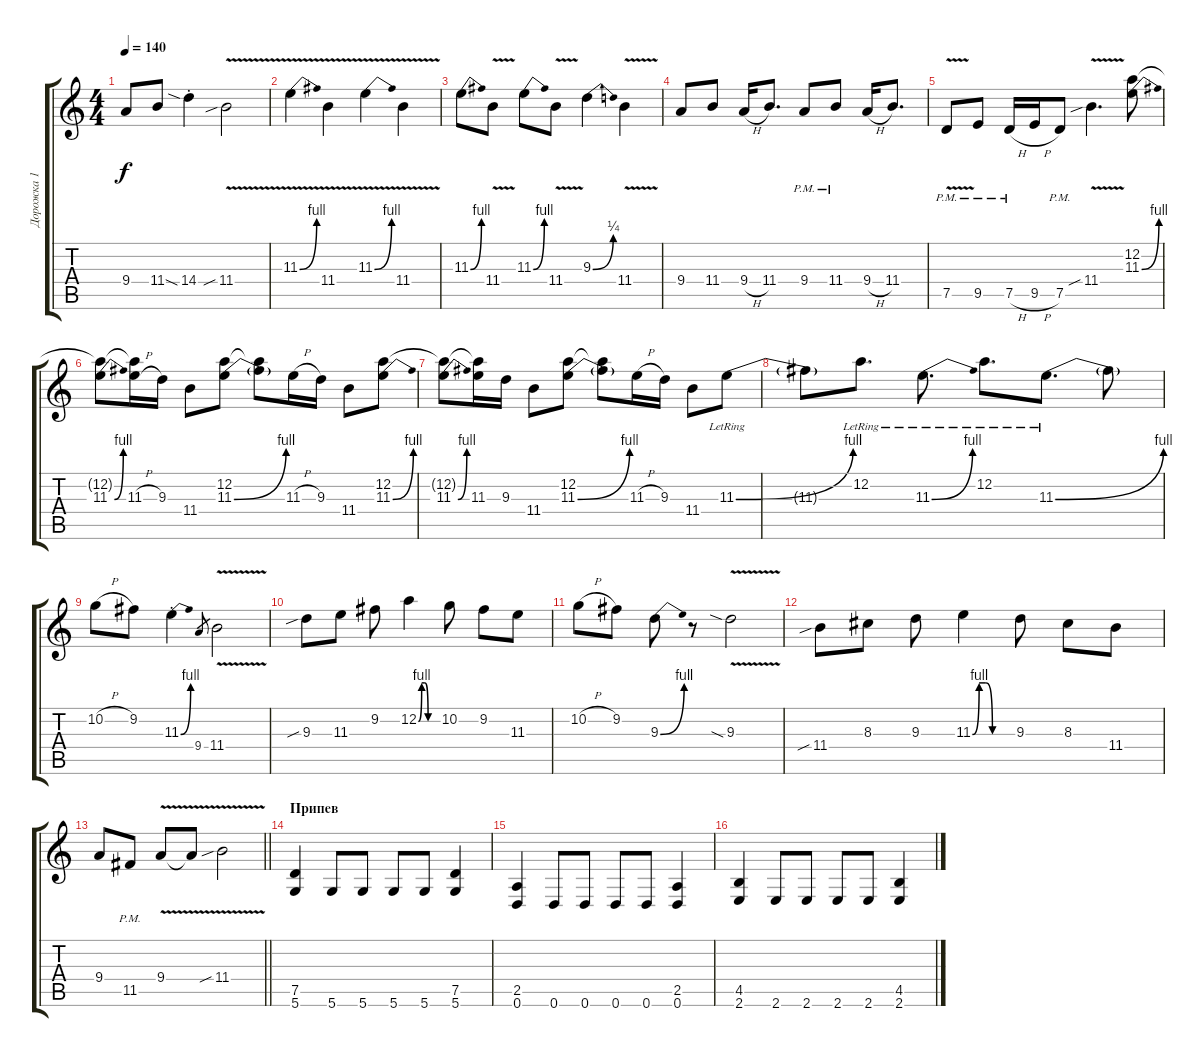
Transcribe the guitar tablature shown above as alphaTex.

\track ("Дорожка 1" "Дорожка 1") {instrument acousticguitarsteel}
\staff {score tabs}
\tuning (D4 A3 F3 C3 G2 D2) {hide}
\ts (4 4)
\tempo 140
\clef g2
\ks c
9.4.8{dy f} 11.4.8 14.4{sia st}.4 11.4{v sib}.2 |
11.3{be (bend 0 0 60 4) v}.4 11.4{v}.4 11.3{be (bend 0 0 60 4) v}.4 11.4{v}.4 |
11.3{be (bend 0 0 60 4)}.8 11.4{v}.8 11.3{be (bend 0 0 60 4)}.8 11.4{v}.8 9.3{be (bend 0 0 60 1)}.4 11.4{v}.4 |
9.4.8 11.4.8 9.4{h}.16 11.4.8{d} 9.4{pm}.8 11.4{pm}.8 9.4{h}.16 11.4.8{d} |
7.5{v pm}.8 9.5{pm}.8 7.5{h pm}.16 9.5{h}.16 7.5{pm}.8 11.4{v sib}.4{d} (12.2 11.3{be (bend 0 0 60 4)}).8 |
(12.2{t} 11.3{be (bend 0 0 60 4)}).8 (12.2{t} 11.3{h}).16 9.3.16 11.4.8 (12.2 11.3{be (bend 0 0 60 4)}).8 (12.2{t} 11.3{t}).8 11.3{h}.16 9.3.16 11.4.8 (12.2 11.3{be (bend 0 0 60 4)}).8 |
(12.2{t} 11.3{be (bend 0 0 60 4)}).8 (12.2{t} 11.3).16 9.3.16 11.4.8 (12.2 11.3{be (bend 0 0 60 4)}).8 (12.2{t} 11.3{t}).8 11.3{h}.16 9.3.16 11.4.8 11.3{be (bend 0 0 60 4) lr}.8 |
11.3{t}.8 12.2{lr}.8{d} 11.3{be (bend 0 0 60 4) lr}.8{d} 12.2{lr}.8{d} 11.3{be (bend 0 0 60 4) lr}.8{d} 11.3{t}.8 |
10.2{h}.8 9.2.8 11.3{be (bend 0 0 60 4) st}.4 9.4.8{gr} 11.4{v}.2 |
9.3{sib}.8 11.3.8 9.2.8 12.2{be (custom 0 0 10 4 20 4 30 0 60 0)}.4 10.2.8 9.2.8 11.3.8 |
10.2{h}.8 9.2.8 9.3{be (bend 0 0 60 4)}.8 r.8 9.3{v sia}.2 |
11.4{sib}.8 8.3.8 9.3.8 11.3{be (custom 0 0 10 4 20 4 30 0 60 0)}.4 9.3.8 8.3.8 11.4.8 |
\barLineRight lightlight
9.4.8 11.5{pm}.8 9.4{v}.8 9.4{t}.8 11.4{v sib}.2 |
\section ("" "Припев ")
(7.5 5.6).4 5.6.8 5.6.8 5.6.8 5.6.8 (7.5 5.6).4 |
(2.5 0.6).4 0.6.8 0.6.8 0.6.8 0.6.8 (2.5 0.6).4 |
(4.5 2.6).4 2.6.8 2.6.8 2.6.8 2.6.8 (4.5 2.6).4
